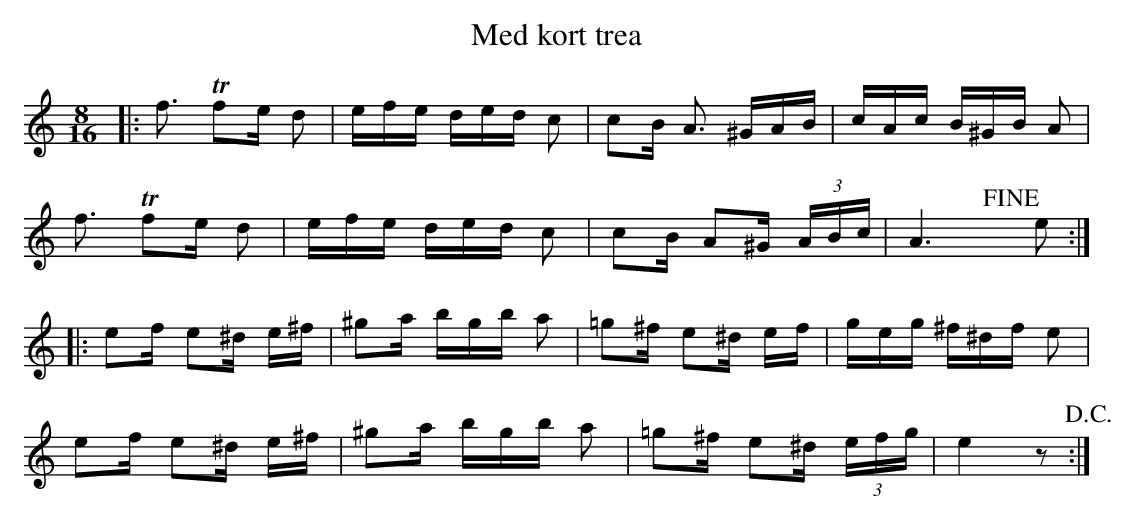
X:1
T:Med kort trea
M:8/16
L:1/16
K:Am
|: f3 !trill!f2e d2 | efe ded c2 | c2B A3 ^GAB | cAc B^GB A2 |
f3 !trill!f2e d2 | efe ded c2 | c2B A2^G (3ABc | A6 !fine! y y e2 :|
|: e2f e2^d e^f | ^g2a bgb a2 | =g2^f e2^d ef | geg ^f^df e2 |
e2f e2^d e^f | ^g2a bgb a2 | =g2^f e2^d (3efg | e4 z2 !D.C.! :|
